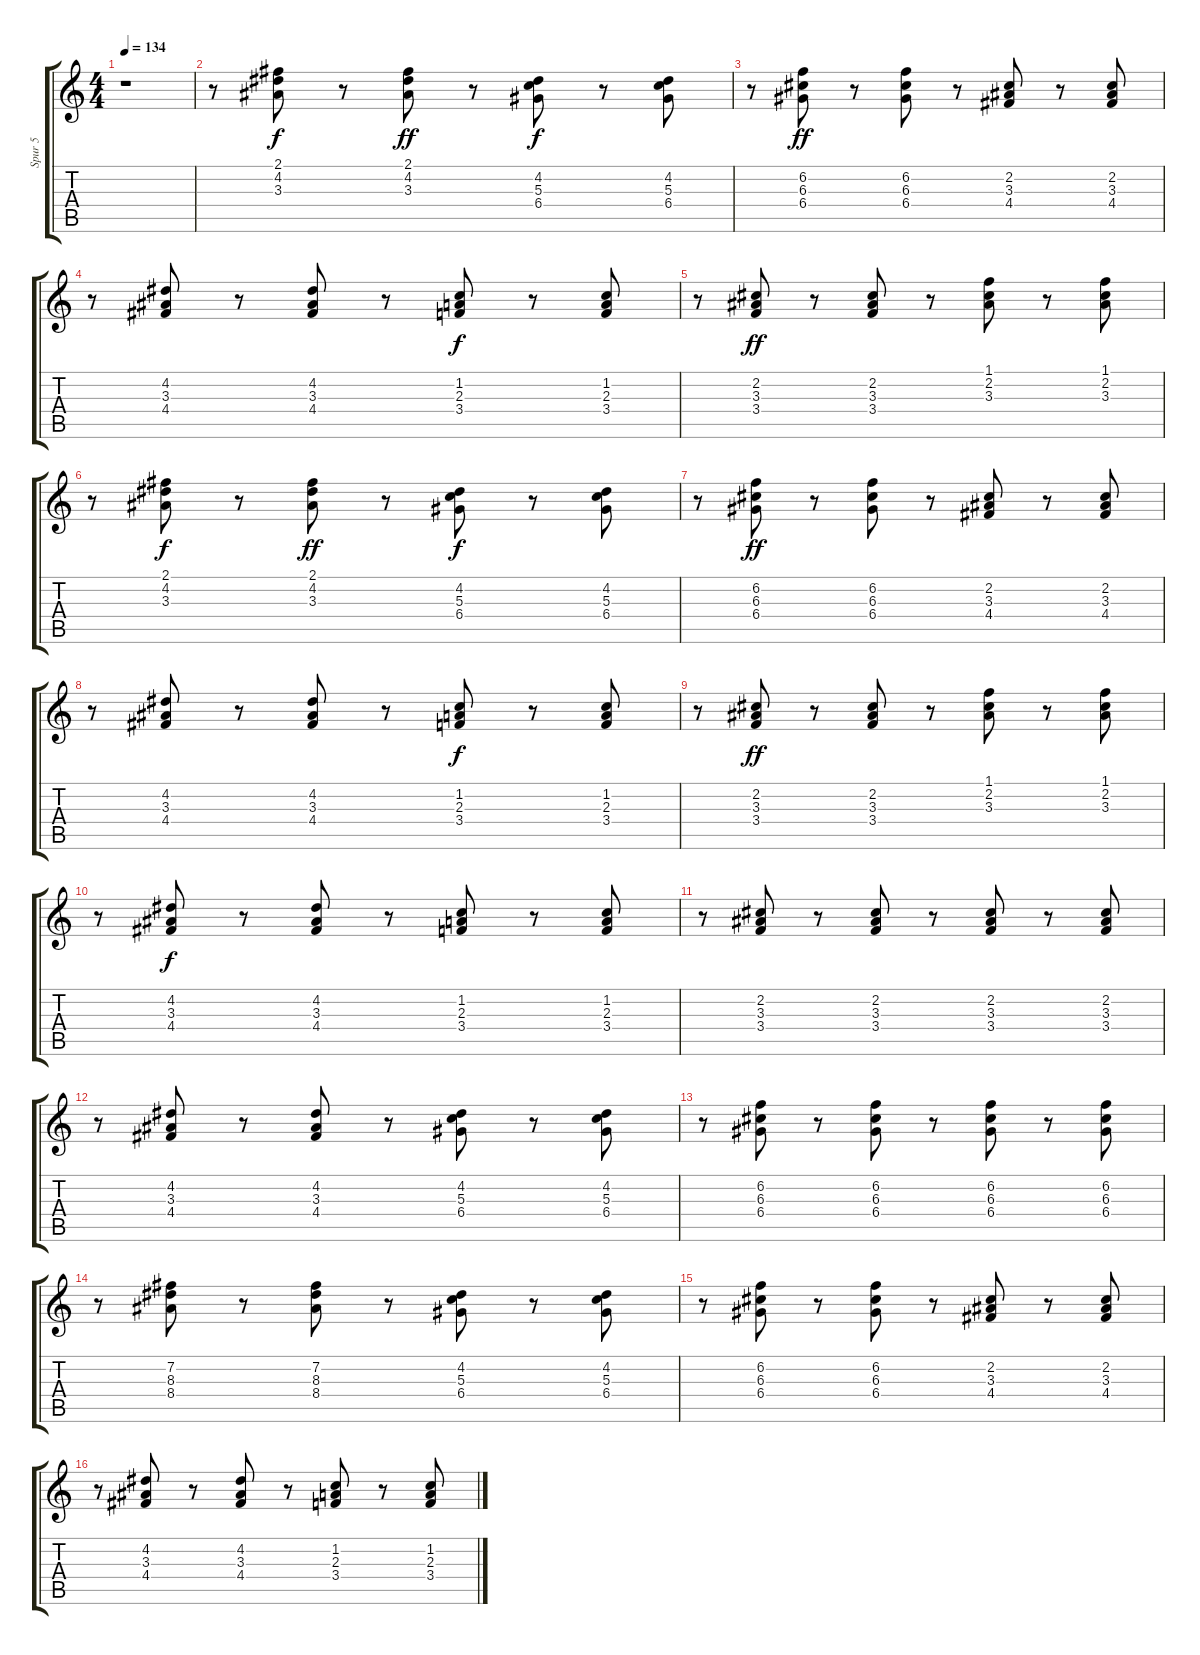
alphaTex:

\track ("Spur 5" "Spur 5") {instrument acousticguitarsteel}
\staff {score tabs}
\tuning (E4 B3 G3 D3 A2 E2) {hide}
\ts (4 4)
\tempo 134
\clef g2
\ks c
r.1{dy f instrument acousticguitarsteel} |
r.8 (2.1 4.2 3.3).8 r.8 (2.1 4.2 3.3).8{dy ff} r.8 (4.2 5.3 6.4).8{dy f} r.8 (4.2 5.3 6.4).8 |
r.8 (6.2 6.3 6.4).8{dy ff} r.8 (6.2 6.3 6.4).8 r.8 (2.2 3.3 4.4).8 r.8 (2.2 3.3 4.4).8 |
r.8 (4.2 3.3 4.4).8 r.8 (4.2 3.3 4.4).8 r.8 (1.2 2.3 3.4).8{dy f} r.8 (1.2 2.3 3.4).8 |
r.8 (2.2 3.3 3.4).8{dy ff} r.8 (2.2 3.3 3.4).8 r.8 (1.1 2.2 3.3).8 r.8 (1.1 2.2 3.3).8 |
r.8 (2.1 4.2 3.3).8{dy f} r.8 (2.1 4.2 3.3).8{dy ff} r.8 (4.2 5.3 6.4).8{dy f} r.8 (4.2 5.3 6.4).8 |
r.8 (6.2 6.3 6.4).8{dy ff} r.8 (6.2 6.3 6.4).8 r.8 (2.2 3.3 4.4).8 r.8 (2.2 3.3 4.4).8 |
r.8 (4.2 3.3 4.4).8 r.8 (4.2 3.3 4.4).8 r.8 (1.2 2.3 3.4).8{dy f} r.8 (1.2 2.3 3.4).8 |
r.8 (2.2 3.3 3.4).8{dy ff} r.8 (2.2 3.3 3.4).8 r.8 (1.1 2.2 3.3).8 r.8 (1.1 2.2 3.3).8 |
r.8 (4.2 3.3 4.4).8{dy f} r.8 (4.2 3.3 4.4).8 r.8 (1.2 2.3 3.4).8 r.8 (1.2 2.3 3.4).8 |
r.8 (2.2 3.3 3.4).8 r.8 (2.2 3.3 3.4).8 r.8 (2.2 3.3 3.4).8 r.8 (2.2 3.3 3.4).8 |
r.8 (4.2 3.3 4.4).8 r.8 (4.2 3.3 4.4).8 r.8 (4.2 5.3 6.4).8 r.8 (4.2 5.3 6.4).8 |
r.8 (6.2 6.3 6.4).8 r.8 (6.2 6.3 6.4).8 r.8 (6.2 6.3 6.4).8 r.8 (6.2 6.3 6.4).8 |
r.8 (7.2 8.3 8.4).8 r.8 (7.2 8.3 8.4).8 r.8 (4.2 5.3 6.4).8 r.8 (4.2 5.3 6.4).8 |
r.8 (6.2 6.3 6.4).8 r.8 (6.2 6.3 6.4).8 r.8 (2.2 3.3 4.4).8 r.8 (2.2 3.3 4.4).8 |
r.8 (4.2 3.3 4.4).8 r.8 (4.2 3.3 4.4).8 r.8 (1.2 2.3 3.4).8 r.8 (1.2 2.3 3.4).8
